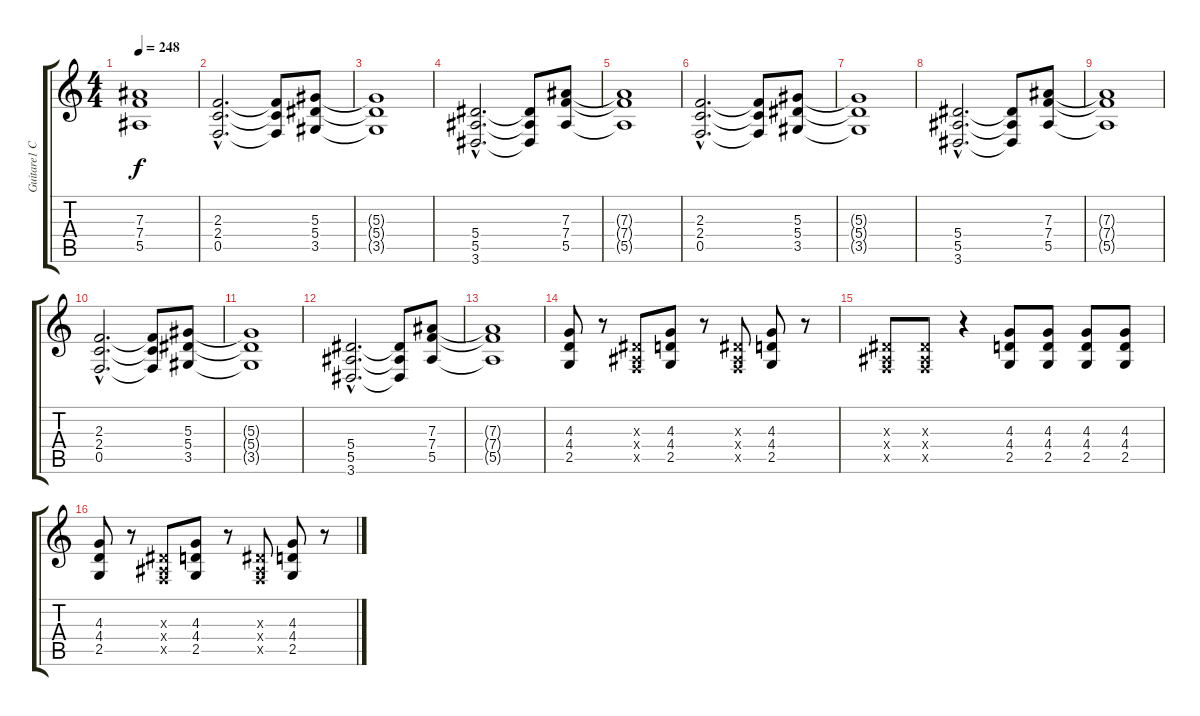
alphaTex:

\track ("Guitare1 C 61-62 a voir" "Guitare1 C") {instrument overdrivenguitar}
\staff {score tabs}
\tuning (C4 G3 Eb3 Bb2 F2 C2) {hide}
\ts (4 4)
\tempo 248
\clef g2
\ks c
(7.3{t} 7.4{t} 5.5{t}).1{dy f} |
(2.3{hac} 2.4{hac} 0.5{hac}).2{d} (2.3{t} 2.4{t} 0.5{t}).8 (5.3 5.4 3.5).8 |
(5.3{t} 5.4{t} 3.5{t}).1 |
(5.4{hac} 5.5{hac} 3.6{hac}).2{d} (5.4{t} 5.5{t} 3.6{t}).8 (7.3 7.4 5.5).8 |
(7.3{t} 7.4{t} 5.5{t}).1 |
(2.3{hac} 2.4{hac} 0.5{hac}).2{d} (2.3{t} 2.4{t} 0.5{t}).8 (5.3 5.4 3.5).8 |
(5.3{t} 5.4{t} 3.5{t}).1 |
(5.4{hac} 5.5{hac} 3.6{hac}).2{d} (5.4{t} 5.5{t} 3.6{t}).8 (7.3 7.4 5.5).8 |
(7.3{t} 7.4{t} 5.5{t}).1 |
(2.3{hac} 2.4{hac} 0.5{hac}).2{d} (2.3{t} 2.4{t} 0.5{t}).8 (5.3 5.4 3.5).8 |
(5.3{t} 5.4{t} 3.5{t}).1 |
(5.4{hac} 5.5{hac} 3.6{hac}).2{d} (5.4{t} 5.5{t} 3.6{t}).8 (7.3 7.4 5.5).8 |
(7.3{t} 7.4{t} 5.5{t}).1 |
(4.3 4.4 2.5).8 r.8 (0.3{x} 0.4{x} 0.5{x}).8 (4.3 4.4 2.5).8 r.8 (0.3{x} 0.4{x} 0.5{x}).8 (4.3 4.4 2.5).8 r.8 |
(0.3{x} 0.4{x} 0.5{x}).8 (0.3{x} 0.4{x} 0.5{x}).8 r.4 (4.3 4.4 2.5).8 (4.3 4.4 2.5).8 (4.3 4.4 2.5).8 (4.3 4.4 2.5).8 |
(4.3 4.4 2.5).8 r.8 (0.3{x} 0.4{x} 0.5{x}).8 (4.3 4.4 2.5).8 r.8 (0.3{x} 0.4{x} 0.5{x}).8 (4.3 4.4 2.5).8 r.8
